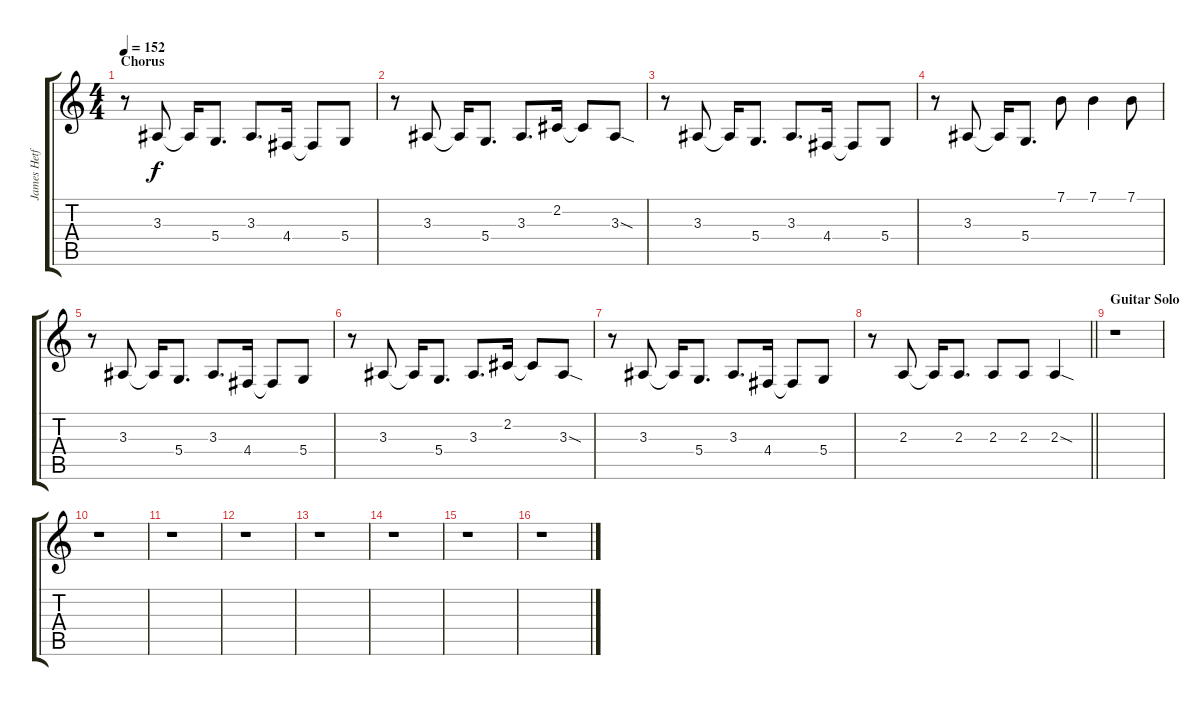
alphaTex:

\track ("James Hetfield - Vocals" "James Hetf") {instrument lead2sawtooth}
\staff {score tabs}
\tuning (E4 B3 G3 D3 A2 E2) {hide}
\ts (4 4)
\section ("" "Chorus")
\tempo 152
\clef g2
\ks c
r.8{dy f} 3.3.8 3.3{t}.16 5.4.8{d} 3.3.8{d} 4.4.16 4.4{t}.8 5.4.8 |
r.8 3.3.8 3.3{t}.16 5.4.8{d} 3.3.8{d} 2.2.16 2.2{t}.8 3.3{sod}.8 |
r.8 3.3.8 3.3{t}.16 5.4.8{d} 3.3.8{d} 4.4.16 4.4{t}.8 5.4.8 |
r.8 3.3.8 3.3{t}.16 5.4.8{d} 7.1.8 7.1.4 7.1.8 |
r.8 3.3.8 3.3{t}.16 5.4.8{d} 3.3.8{d} 4.4.16 4.4{t}.8 5.4.8 |
r.8 3.3.8 3.3{t}.16 5.4.8{d} 3.3.8{d} 2.2.16 2.2{t}.8 3.3{sod}.8 |
r.8 3.3.8 3.3{t}.16 5.4.8{d} 3.3.8{d} 4.4.16 4.4{t}.8 5.4.8 |
\barLineRight lightlight
r.8 2.3.8 2.3{t}.16 2.3.8{d} 2.3.8 2.3.8 2.3{sod}.4 |
\section ("" "Guitar Solo")
r.1 |
r.1 |
r.1 |
r.1 |
r.1 |
r.1 |
r.1 |
r.1
